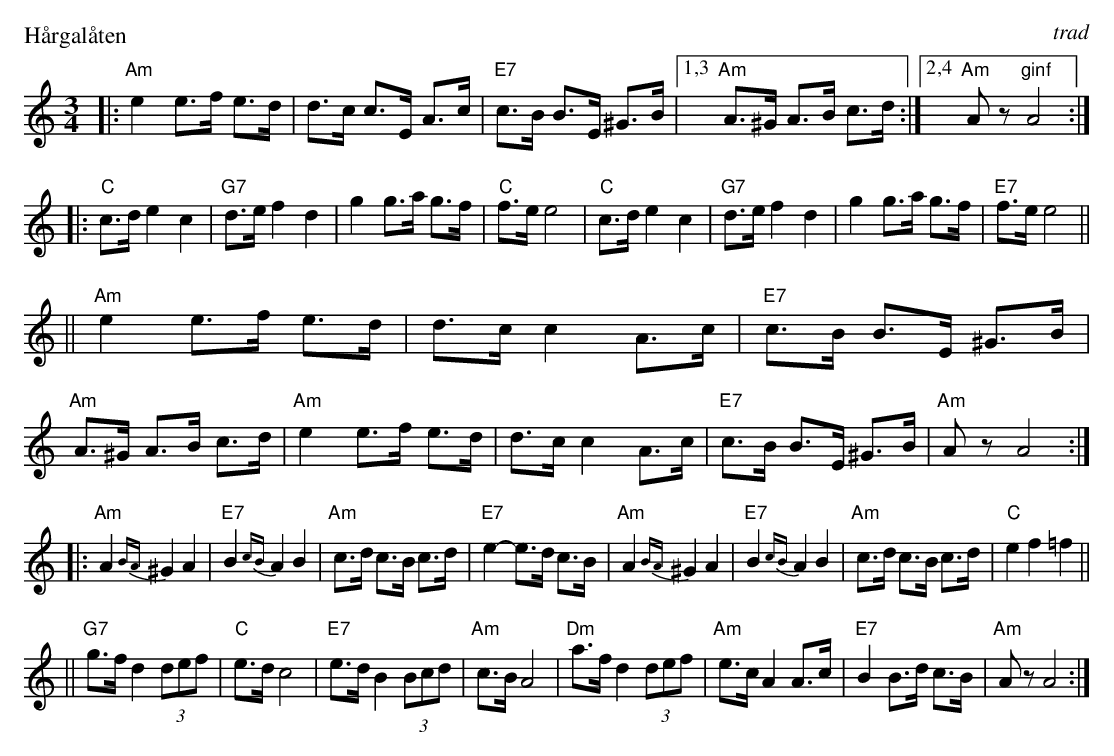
X:1
P: H\aargal\aaten
O: trad
M: 3/4
L: 1/8
K: Am
|: "Am"e2 e>f e>d | d>c c>E A>c | "E7"c>B B>E ^G>B |1,3 "Am"A>^G A>B c>d :|2,4 "Am"Az "ginf"A4 :|
|: "C"c>d e2 c2 | "G7"d>e f2 d2 | g2 g>a g>f | "C"f>e e4 \
|  "C"c>d e2 c2 | "G7"d>e f2 d2 | g2 g>a g>f | "E7"f>e e4 ||
|| "Am"e2 e>f e>d | d>c c2 A>c | "E7"c>B B>E ^G>B | "Am"A>^G A>B c>d \
|  "Am"e2 e>f e>d | d>c c2 A>c | "E7"c>B B>E ^G>B | "Am"Az A4 :|
|: "Am"A2 {BA}^G2 A2 | "E7"B2 {cB}A2 B2 | "Am"c>d c>B c>d | "E7"e2- e>d c>B \
|  "Am"A2 {BA}^G2 A2 | "E7"B2 {cB}A2 B2 | "Am"c>d c>B c>d | "C"e2 f2 =f2 ||
|| "G7"g>f d2 (3def | "C"e>d c4 | "E7"e>d B2 (3Bcd | "Am"c>B A4 \
|  "Dm"a>f d2 (3def | "Am"e>c A2 A>c | "E7"B2 B>d c>B | "Am"Az A4 :|
